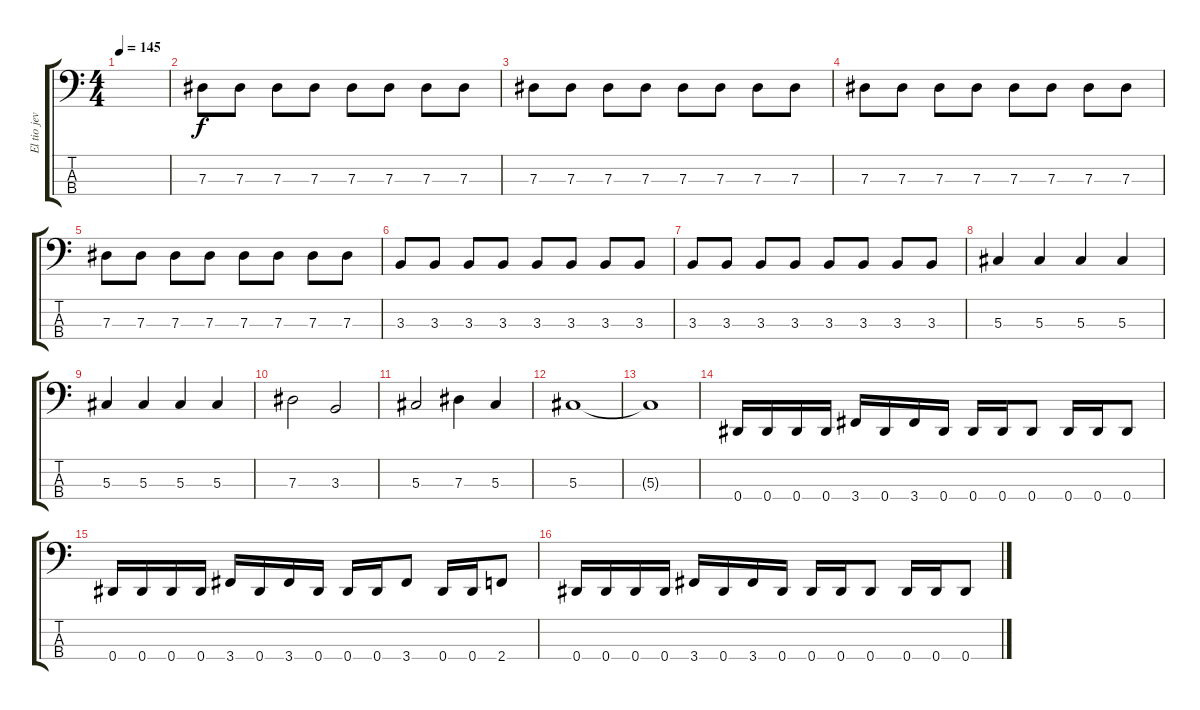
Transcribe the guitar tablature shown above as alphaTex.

\track ("El tio jevi" "El tio jev") {instrument electricbassfinger}
\staff {score tabs}
\tuning (Gb2 Db2 Ab1 Eb1) {hide}
\ts (4 4)
\tempo 145
\clef f4
\ks c
|
7.3.8 7.3.8 7.3.8 7.3.8 7.3.8 7.3.8 7.3.8 7.3.8 |
7.3.8 7.3.8 7.3.8 7.3.8 7.3.8 7.3.8 7.3.8 7.3.8 |
7.3.8 7.3.8 7.3.8 7.3.8 7.3.8 7.3.8 7.3.8 7.3.8 |
7.3.8 7.3.8 7.3.8 7.3.8 7.3.8 7.3.8 7.3.8 7.3.8 |
3.3.8 3.3.8 3.3.8 3.3.8 3.3.8 3.3.8 3.3.8 3.3.8 |
3.3.8 3.3.8 3.3.8 3.3.8 3.3.8 3.3.8 3.3.8 3.3.8 |
5.3.4 5.3.4 5.3.4 5.3.4 |
5.3.4 5.3.4 5.3.4 5.3.4 |
7.3.2 3.3.2 |
5.3.2 7.3.4 5.3.4 |
5.3.1 |
5.3{t}.1 |
0.4.16 0.4.16 0.4.16 0.4.16 3.4.16 0.4.16 3.4.16 0.4.16 0.4.16 0.4.16 0.4.8 0.4.16 0.4.16 0.4.8 |
0.4.16 0.4.16 0.4.16 0.4.16 3.4.16 0.4.16 3.4.16 0.4.16 0.4.16 0.4.16 3.4.8 0.4.16 0.4.16 2.4.8 |
0.4.16 0.4.16 0.4.16 0.4.16 3.4.16 0.4.16 3.4.16 0.4.16 0.4.16 0.4.16 0.4.8 0.4.16 0.4.16 0.4.8
